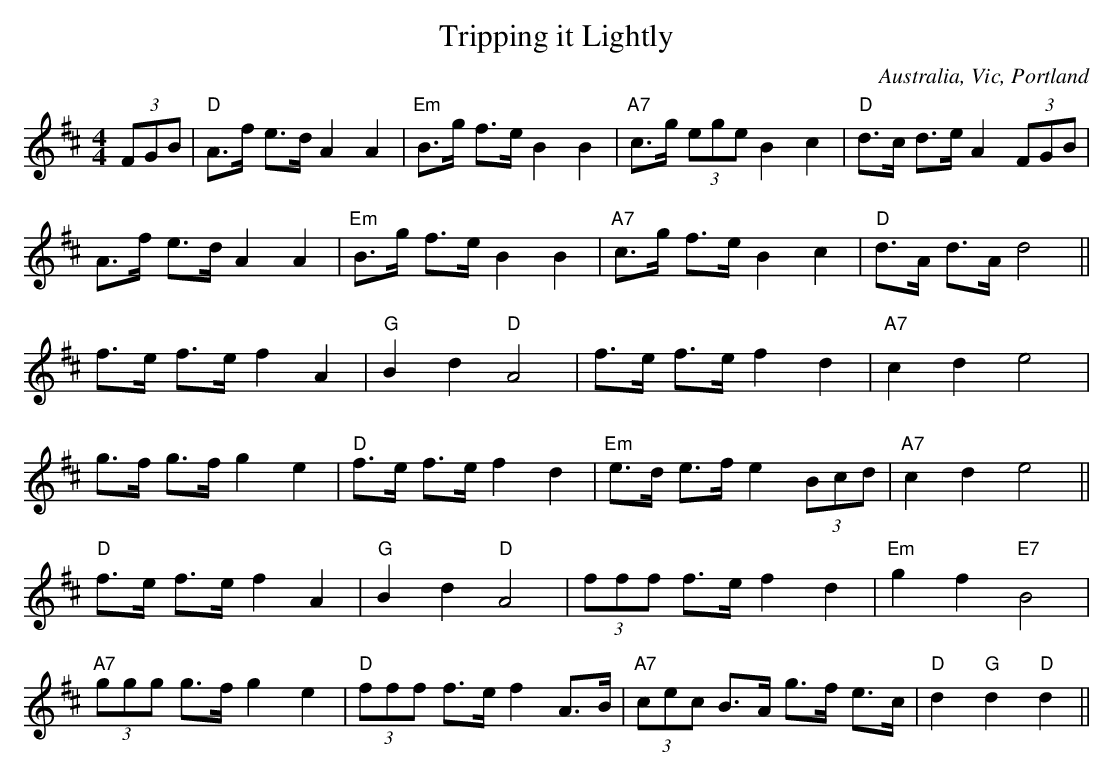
X:1
T:Tripping it Lightly
O:Australia, Vic, Portland
M:4/4
K:D
(3FGB |"D"A>f e>dA2A2|"Em"B>g f>eB2B2|"A7"c>g (3ege B2c2|"D"d>c d>e A2 (3FGB|!
A>f e>dA2A2|"Em"B>g f>eB2B2|"A7"c>g f>e B2c2|"D"d>A d>Ad4||!
f>e f>ef2A2|"G"B2d2"D"A4|f>e f>ef2d2|"A7"c2d2e4|!
g>f g>fg2e2|"D"f>e f>ef2d2|"Em"e>d e>fe2 (3Bcd|"A7"c2d2e4||!
"D"f>e f>ef2A2|"G"B2d2"D"A4|(3fff f>ef2d2|"Em"g2f2"E7"B4|!
"A7"(3ggg g>fg2e2|"D"(3fff f>ef2A>B|"A7"(3cec B>A g>f e>c|"D"d2"G"d2"D"d2||
